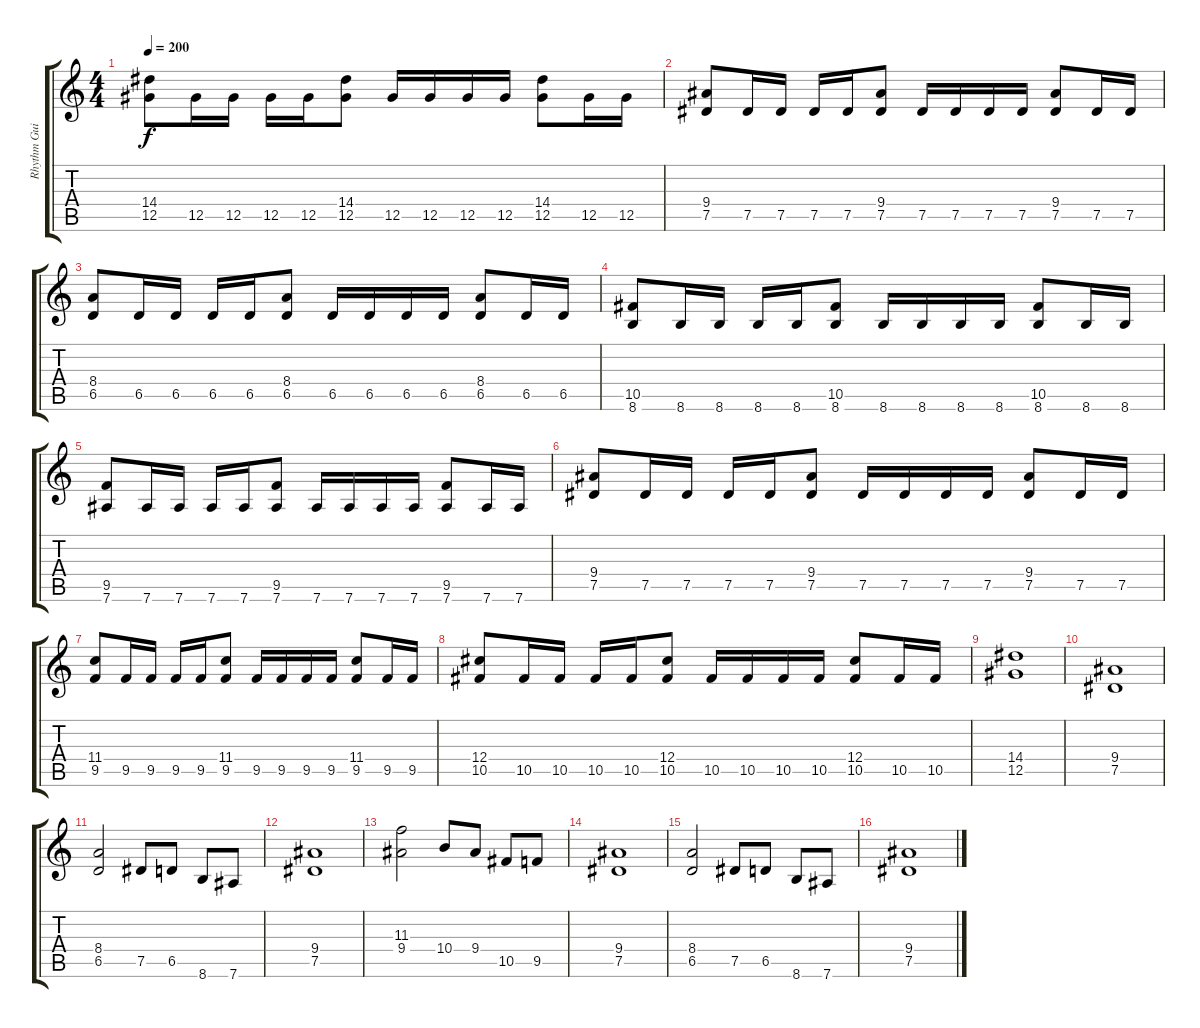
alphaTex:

\track ("Rhythm Guitar" "Rhythm Gui") {instrument distortionguitar}
\staff {score tabs}
\tuning (Eb4 Bb3 Gb3 Db3 Ab2 Eb2) {hide}
\ts (4 4)
\tempo 200
\clef g2
\ks c
(14.4 12.5).8{dy f} 12.5.16 12.5.16 12.5.16 12.5.16 (14.4 12.5).8 12.5.16 12.5.16 12.5.16 12.5.16 (14.4 12.5).8 12.5.16 12.5.16 |
(9.4 7.5).8{instrument distortionguitar} 7.5.16 7.5.16 7.5.16 7.5.16 (9.4 7.5).8 7.5.16 7.5.16 7.5.16 7.5.16 (9.4 7.5).8 7.5.16 7.5.16 |
(8.4 6.5).8 6.5.16 6.5.16 6.5.16 6.5.16 (8.4 6.5).8 6.5.16 6.5.16 6.5.16 6.5.16 (8.4 6.5).8 6.5.16 6.5.16 |
(10.5 8.6).8 8.6.16 8.6.16 8.6.16 8.6.16 (10.5 8.6).8 8.6.16 8.6.16 8.6.16 8.6.16 (10.5 8.6).8 8.6.16 8.6.16 |
(9.5 7.6).8 7.6.16 7.6.16 7.6.16 7.6.16 (9.5 7.6).8 7.6.16 7.6.16 7.6.16 7.6.16 (9.5 7.6).8 7.6.16 7.6.16 |
(9.4 7.5).8 7.5.16 7.5.16 7.5.16 7.5.16 (9.4 7.5).8 7.5.16 7.5.16 7.5.16 7.5.16 (9.4 7.5).8 7.5.16 7.5.16 |
(11.4 9.5).8 9.5.16 9.5.16 9.5.16 9.5.16 (11.4 9.5).8 9.5.16 9.5.16 9.5.16 9.5.16 (11.4 9.5).8 9.5.16 9.5.16 |
(12.4 10.5).8 10.5.16 10.5.16 10.5.16 10.5.16 (12.4 10.5).8 10.5.16 10.5.16 10.5.16 10.5.16 (12.4 10.5).8 10.5.16 10.5.16 |
(14.4 12.5).1 |
(9.4 7.5).1 |
(8.4 6.5).2 7.5.8 6.5.8 8.6.8 7.6.8 |
(9.4 7.5).1 |
(11.3 9.4).2 10.4.8 9.4.8 10.5.8 9.5.8 |
(9.4 7.5).1 |
(8.4 6.5).2 7.5.8 6.5.8 8.6.8 7.6.8 |
(9.4 7.5).1
